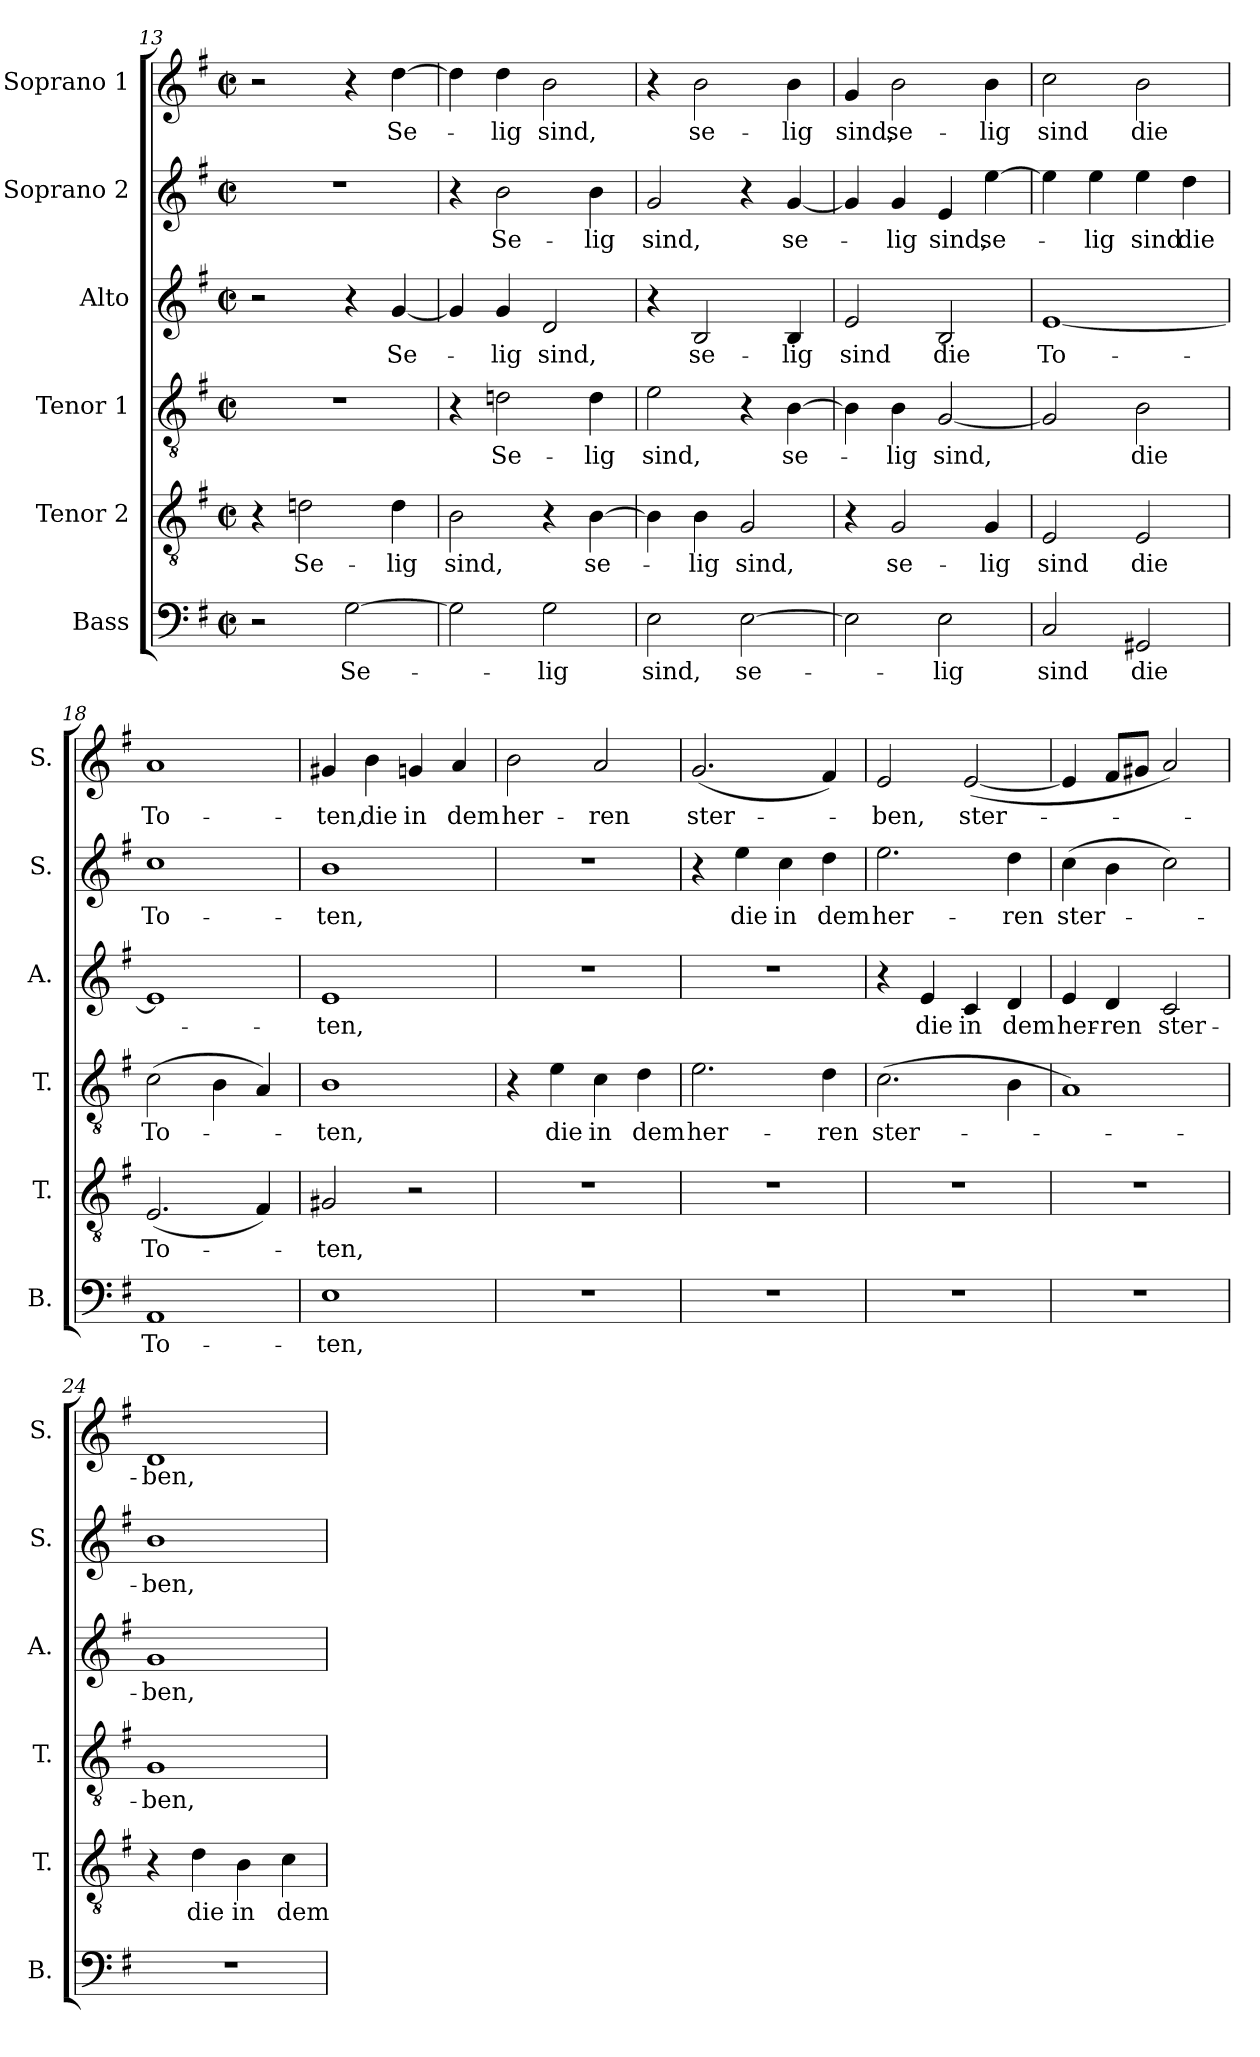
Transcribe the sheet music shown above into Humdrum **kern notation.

**kern	**text	**kern	**text	**kern	**text	**kern	**text	**kern	**text	**kern	**text
*part6	*part6	*part5	*part5	*part4	*part4	*part3	*part3	*part2	*part2	*part1	*part1
*staff6	*staff6	*staff5	*staff5	*staff4	*staff4	*staff3	*staff3	*staff2	*staff2	*staff1	*staff1
*I"Bass	*	*I"Tenor 2	*	*I"Tenor 1	*	*I"Alto	*	*I"Soprano 2	*	*I"Soprano 1	*
*I'B.	*	*I'T.	*	*I'T.	*	*I'A.	*	*I'S.	*	*I'S.	*
*clefF4	*	*clefGv2	*	*clefGv2	*	*clefG2	*	*clefG2	*	*clefG2	*
*	*	*ITrd7c12	*	*ITrd7c12	*	*	*	*	*	*	*
*k[f#]	*	*k[f#]	*	*k[f#]	*	*k[f#]	*	*k[f#]	*	*k[f#]	*
*G:	*	*G:	*	*G:	*	*G:	*	*G:	*	*G:	*
*M2/2	*	*M2/2	*	*M2/2	*	*M2/2	*	*M2/2	*	*M2/2	*
*met(c|)	*	*met(c|)	*	*met(c|)	*	*met(c|)	*	*met(c|)	*	*met(c|)	*
=13	=13	=13	=13	=13	=13	=13	=13	=13	=13	=13	=13
2r	.	4r	.	1r	.	2r	.	1r	.	2r	.
!	!	!	!LO:LY:b	!	!	!	!	!	!	!	!
.	.	2Dn\	Se-	.	.	.	.	.	.	.	.
!	!LO:LY:b	!	!	!	!	!	!	!	!	!	!
[>2G\	Se-	.	.	.	.	4r	.	.	.	4r	.
!	!	!	!LO:LY:b	!	!	!	!LO:LY:b	!	!	!	!LO:LY:b
.	.	4D\	-lig	.	.	[<4g/	Se-	.	.	[>4dd\	Se-
=14	=14	=14	=14	=14	=14	=14	=14	=14	=14	=14	=14
!	!	!	!LO:LY:b	!	!	!	!	!	!	!	!
2G\]	.	2BB\	sind,	4r	.	4g/]	.	4r	.	4dd\]	.
!	!	!	!	!	!LO:LY:b	!	!LO:LY:b	!	!LO:LY:b	!	!LO:LY:b
.	.	.	.	2Dn\	Se-	4g/	-lig	2b\	Se-	4dd\	-lig
!	!LO:LY:b	!	!	!	!	!	!LO:LY:b	!	!	!	!LO:LY:b
2G\	-lig	4r	.	.	.	2d/	sind,	.	.	2b\	sind,
!	!	!	!LO:LY:b	!	!LO:LY:b	!	!	!	!LO:LY:b	!	!
.	.	[>4BB\	se-	4D\	-lig	.	.	4b\	-lig	.	.
!!LO:PB:g=z
=15	=15	=15	=15	=15	=15	=15	=15	=15	=15	=15	=15
!	!LO:LY:b	!	!	!	!LO:LY:b	!	!	!	!LO:LY:b	!	!
2E\	sind,	4BB\]	.	2E\	sind,	4r	.	2g/	sind,	4r	.
!	!	!	!LO:LY:b	!	!	!	!LO:LY:b	!	!	!	!LO:LY:b
.	.	4BB\	-lig	.	.	2B/	se-	.	.	2b\	se-
!	!LO:LY:b	!	!LO:LY:b	!	!	!	!	!	!	!	!
[>2E\	se-	2GG/	sind,	4r	.	.	.	4r	.	.	.
!	!	!	!	!	!LO:LY:b	!	!LO:LY:b	!	!LO:LY:b	!	!LO:LY:b
.	.	.	.	[>4BB\	se-	4B/	-lig	[<4g/	se-	4b\	-lig
=16	=16	=16	=16	=16	=16	=16	=16	=16	=16	=16	=16
!	!	!	!	!	!	!	!LO:LY:b	!	!	!	!LO:LY:b
2E\]	.	4r	.	4BB\]	.	2e/	sind	4g/]	.	4g/	sind,
!	!	!	!LO:LY:b	!	!LO:LY:b	!	!	!	!LO:LY:b	!	!LO:LY:b
.	.	2GG/	se-	4BB\	-lig	.	.	4g/	-lig	2b\	se-
!	!LO:LY:b	!	!	!	!LO:LY:b	!	!LO:LY:b	!	!LO:LY:b	!	!
2E\	-lig	.	.	[<2GG/	sind,	2B/	die	4e/	sind,	.	.
!	!	!	!LO:LY:b	!	!	!	!	!	!LO:LY:b	!	!LO:LY:b
.	.	4GG/	-lig	.	.	.	.	[>4ee\	se-	4b\	-lig
=17	=17	=17	=17	=17	=17	=17	=17	=17	=17	=17	=17
!	!LO:LY:b	!	!LO:LY:b	!	!	!	!LO:LY:b	!	!	!	!LO:LY:b
2C/	sind	2EE/	sind	2GG/]	.	[<1e	To-	4ee\]	.	2cc\	sind
!	!	!	!	!	!	!	!	!	!LO:LY:b	!	!
.	.	.	.	.	.	.	.	4ee\	-lig	.	.
!	!LO:LY:b	!	!LO:LY:b	!	!LO:LY:b	!	!	!	!LO:LY:b	!	!LO:LY:b
2GG#X/	die	2EE/	die	2BB\	die	.	.	4ee\	sind	2b\	die
!	!	!	!	!	!	!	!	!	!LO:LY:b	!	!
.	.	.	.	.	.	.	.	4dd\	die	.	.
=18	=18	=18	=18	=18	=18	=18	=18	=18	=18	=18	=18
!	!LO:LY:b	!	!LO:LY:b	!	!LO:LY:b	!	!	!	!LO:LY:b	!	!LO:LY:b
1AA	To-	(<2.EE/	To-	(>2C\	To-	1e]	.	1cc	To-	1a	To-
.	.	.	.	4BB\	.	.	.	.	.	.	.
.	.	4FF#/)	.	4AA/)	.	.	.	.	.	.	.
=19	=19	=19	=19	=19	=19	=19	=19	=19	=19	=19	=19
!	!LO:LY:b	!	!LO:LY:b	!	!LO:LY:b	!	!LO:LY:b	!	!LO:LY:b	!	!LO:LY:b
1E	-ten,	2GG#X/	-ten,	1BB	-ten,	1e	-ten,	1b	-ten,	4g#X/	-ten,
!	!	!	!	!	!	!	!	!	!	!	!LO:LY:b
.	.	.	.	.	.	.	.	.	.	4b\	die
!	!	!	!	!	!	!	!	!	!	!	!LO:LY:b
.	.	2r	.	.	.	.	.	.	.	4gn/	in
!	!	!	!	!	!	!	!	!	!	!	!LO:LY:b
.	.	.	.	.	.	.	.	.	.	4a/	dem
=20	=20	=20	=20	=20	=20	=20	=20	=20	=20	=20	=20
!	!	!	!	!	!	!	!	!	!	!	!LO:LY:b
1r	.	1r	.	4r	.	1r	.	1r	.	2b\	her-
!	!	!	!	!	!LO:LY:b	!	!	!	!	!	!
.	.	.	.	4E\	die	.	.	.	.	.	.
!	!	!	!	!	!LO:LY:b	!	!	!	!	!	!LO:LY:b
.	.	.	.	4C\	in	.	.	.	.	2a/	-ren
!	!	!	!	!	!LO:LY:b	!	!	!	!	!	!
.	.	.	.	4D\	dem	.	.	.	.	.	.
!!LO:LB:g=z
=21	=21	=21	=21	=21	=21	=21	=21	=21	=21	=21	=21
!	!	!	!	!	!LO:LY:b	!	!	!	!	!	!LO:LY:b
1r	.	1r	.	2.E\	her-	1r	.	4r	.	(<2.g/	ster-
!	!	!	!	!	!	!	!	!	!LO:LY:b	!	!
.	.	.	.	.	.	.	.	4ee\	die	.	.
!	!	!	!	!	!	!	!	!	!LO:LY:b	!	!
.	.	.	.	.	.	.	.	4cc\	in	.	.
!	!	!	!	!	!LO:LY:b	!	!	!	!LO:LY:b	!	!
.	.	.	.	4D\	-ren	.	.	4dd\	dem	4f#/)	.
=22	=22	=22	=22	=22	=22	=22	=22	=22	=22	=22	=22
!	!	!	!	!	!LO:LY:b	!	!	!	!LO:LY:b	!	!LO:LY:b
1r	.	1r	.	(>2.C\	ster-	4r	.	2.ee\	her-	2e/	-ben,
!	!	!	!	!	!	!	!LO:LY:b	!	!	!	!
.	.	.	.	.	.	4e/	die	.	.	.	.
!	!	!	!	!	!	!	!LO:LY:b	!	!	!	!LO:LY:b
.	.	.	.	.	.	4c/	in	.	.	([<2e/	ster-
!	!	!	!	!	!	!	!LO:LY:b	!	!LO:LY:b	!	!
.	.	.	.	4BB\	.	4d/	dem	4dd\	-ren	.	.
=23	=23	=23	=23	=23	=23	=23	=23	=23	=23	=23	=23
!	!	!	!	!	!	!	!LO:LY:b	!	!LO:LY:b	!	!
1r	.	1r	.	1AA)	.	4e/	her-	(>4cc\	ster-	4e/]	.
!	!	!	!	!	!	!	!LO:LY:b	!	!	!	!
.	.	.	.	.	.	4d/	-ren	4b\	.	8f#/L	.
.	.	.	.	.	.	.	.	.	.	8g#X/J	.
!	!	!	!	!	!	!	!LO:LY:b	!	!	!	!
.	.	.	.	.	.	2c/	ster-	2cc\)	.	2a/)	.
=24	=24	=24	=24	=24	=24	=24	=24	=24	=24	=24	=24
!	!	!	!	!	!LO:LY:b	!	!LO:LY:b	!	!LO:LY:b	!	!LO:LY:b
1r	.	4r	.	1GG	-ben,	1g	-ben,	1b	-ben,	1d	-ben,
!	!	!	!LO:LY:b	!	!	!	!	!	!	!	!
.	.	4D\	die	.	.	.	.	.	.	.	.
!	!	!	!LO:LY:b	!	!	!	!	!	!	!	!
.	.	4BB\	in	.	.	.	.	.	.	.	.
!	!	!	!LO:LY:b	!	!	!	!	!	!	!	!
.	.	4C\	dem	.	.	.	.	.	.	.	.
=	=	=	=	=	=	=	=	=	=	=	=
*-	*-	*-	*-	*-	*-	*-	*-	*-	*-	*-	*-
